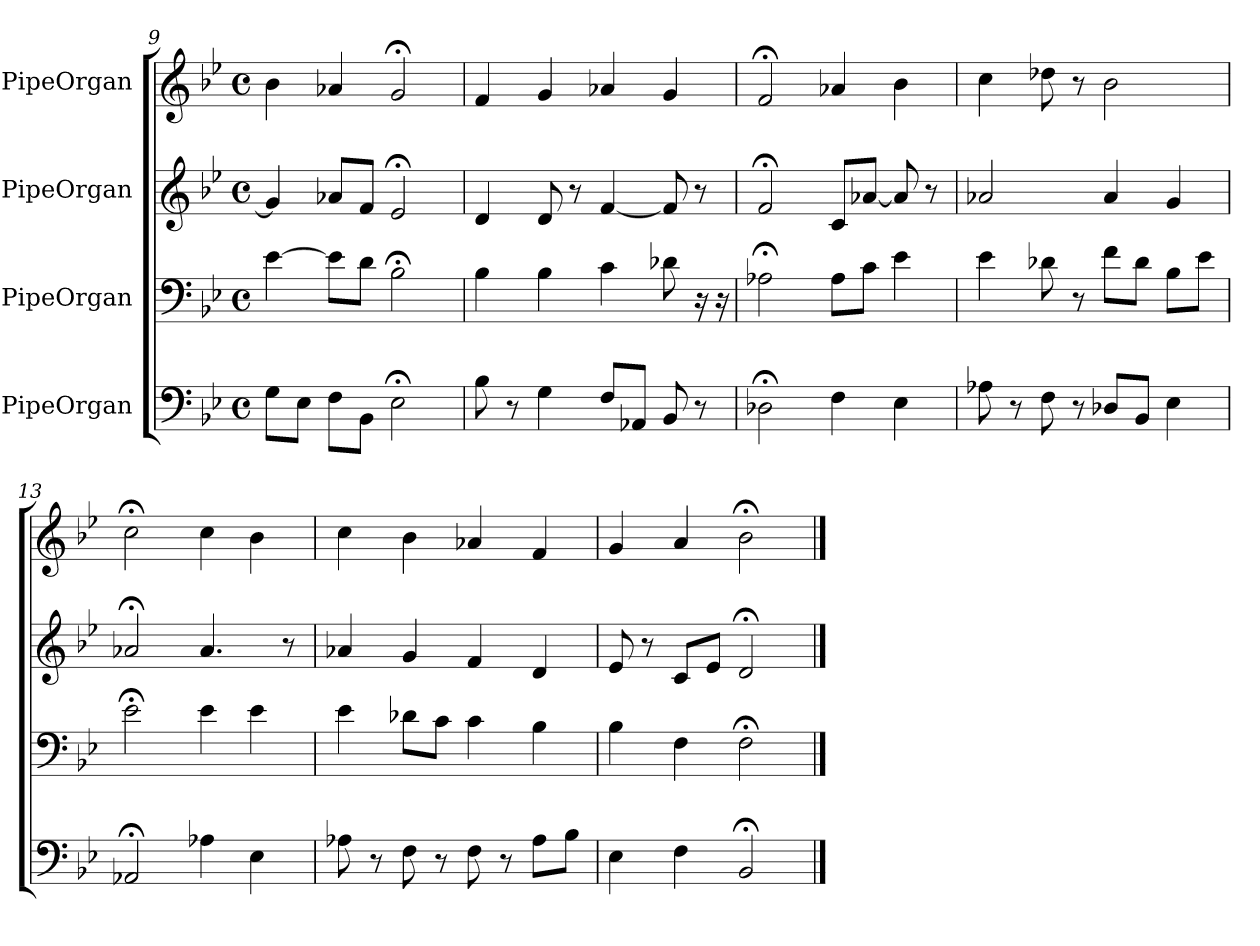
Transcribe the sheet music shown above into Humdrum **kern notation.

**kern	**kern	**kern	**kern
*part4	*part3	*part2	*part1
*staff4	*staff3	*staff2	*staff1
*I"PipeOrgan	*I"PipeOrgan	*I"PipeOrgan	*I"PipeOrgan
*clefF4	*clefF4	*clefG2	*clefG2
*k[b-e-]	*k[b-e-]	*k[b-e-]	*k[b-e-]
*B-:	*B-:	*B-:	*B-:
*M4/4	*M4/4	*M4/4	*M4/4
*met(c)	*met(c)	*met(c)	*met(c)
=9	=9	=9	=9
8G\L	[4e-	4g]	4b-
8E-\J	.	.	.
8F\L	8e-\L]	8a-X/L	4a-X
8BB-\J	8d\J	8f/J	.
2E-;<	2B-;<	2e-;<	2g;<
=10	=10	=10	=10
8B-	4B-	4d	4f
8r	.	.	.
4G	4B-	8d	4g
.	.	8r	.
8F/L	4c	[4f	4a-X
8AA-X/J	.	.	.
8BB-	8d-X	8f]	4g
8r	16r	8r	.
.	16r	.	.
=11	=11	=11	=11
2D-X;<	2A-X;<	2f;<	2f;<
4F	8A-\L	8c/L	4a-X
.	8c\J	[8a-X/J	.
4E-	4e-	8a-]	4b-
.	.	8r	.
=12	=12	=12	=12
8A-X	4e-	2a-X	4cc
8r	.	.	.
8F	8d-X	.	8dd-X
8r	8r	.	8r
8D-X/L	8f\L	4a-	2b-
8BB-/J	8d-\J	.	.
4E-	8B-\L	4g	.
.	8e-\J	.	.
=13	=13	=13	=13
2AA-X;<	2e-;<	2a-X;<	2cc;<
4A-X	4e-	4.a-	4cc
4E-	4e-	.	4b-
.	.	8r	.
=14	=14	=14	=14
8A-X	4e-	4a-X	4cc
8r	.	.	.
8F	8d-X\L	4g	4b-
8r	8c\J	.	.
8F	4c	4f	4a-X
8r	.	.	.
8A-\L	4B-	4d	4f
8B-\J	.	.	.
=15	=15	=15	=15
4E-	4B-	8e-	4g
.	.	8r	.
4F	4F	8c/L	4a
.	.	8e-/J	.
2BB-;<	2F;<	2d;<	2b-;<
==	==	==	==
*-	*-	*-	*-
